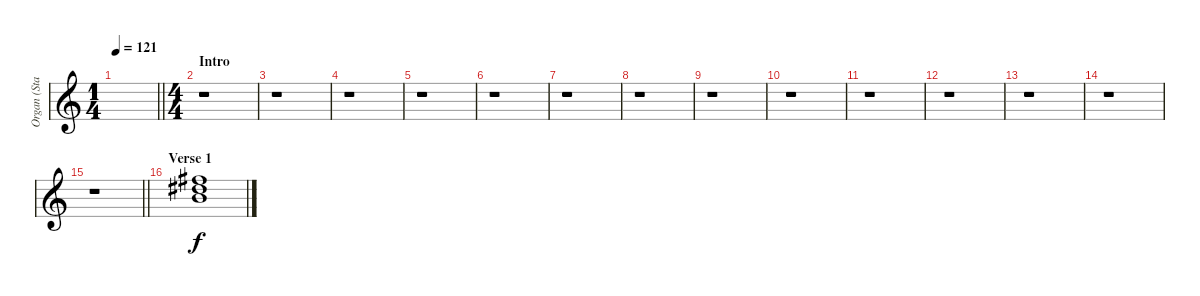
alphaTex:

\track ("Organ (Staff 1)" "Organ (Sta") {instrument drawbarorgan}
\staff {score}
\tuning (E4 B3 G3 D3 A2 E2 B1) {hide}
\ts (1 4)
\tempo 121
\clef g2
\barLineRight lightlight
\ks c
|
\ts (4 4)
\section ("" "Intro")
r.1 |
r.1 |
r.1 |
r.1 |
r.1 |
r.1 |
r.1 |
r.1 |
r.1 |
r.1 |
r.1 |
r.1 |
r.1 |
\barLineRight lightlight
r.1 |
\section ("" "Verse 1")
(7.1 16.2 23.3).1
